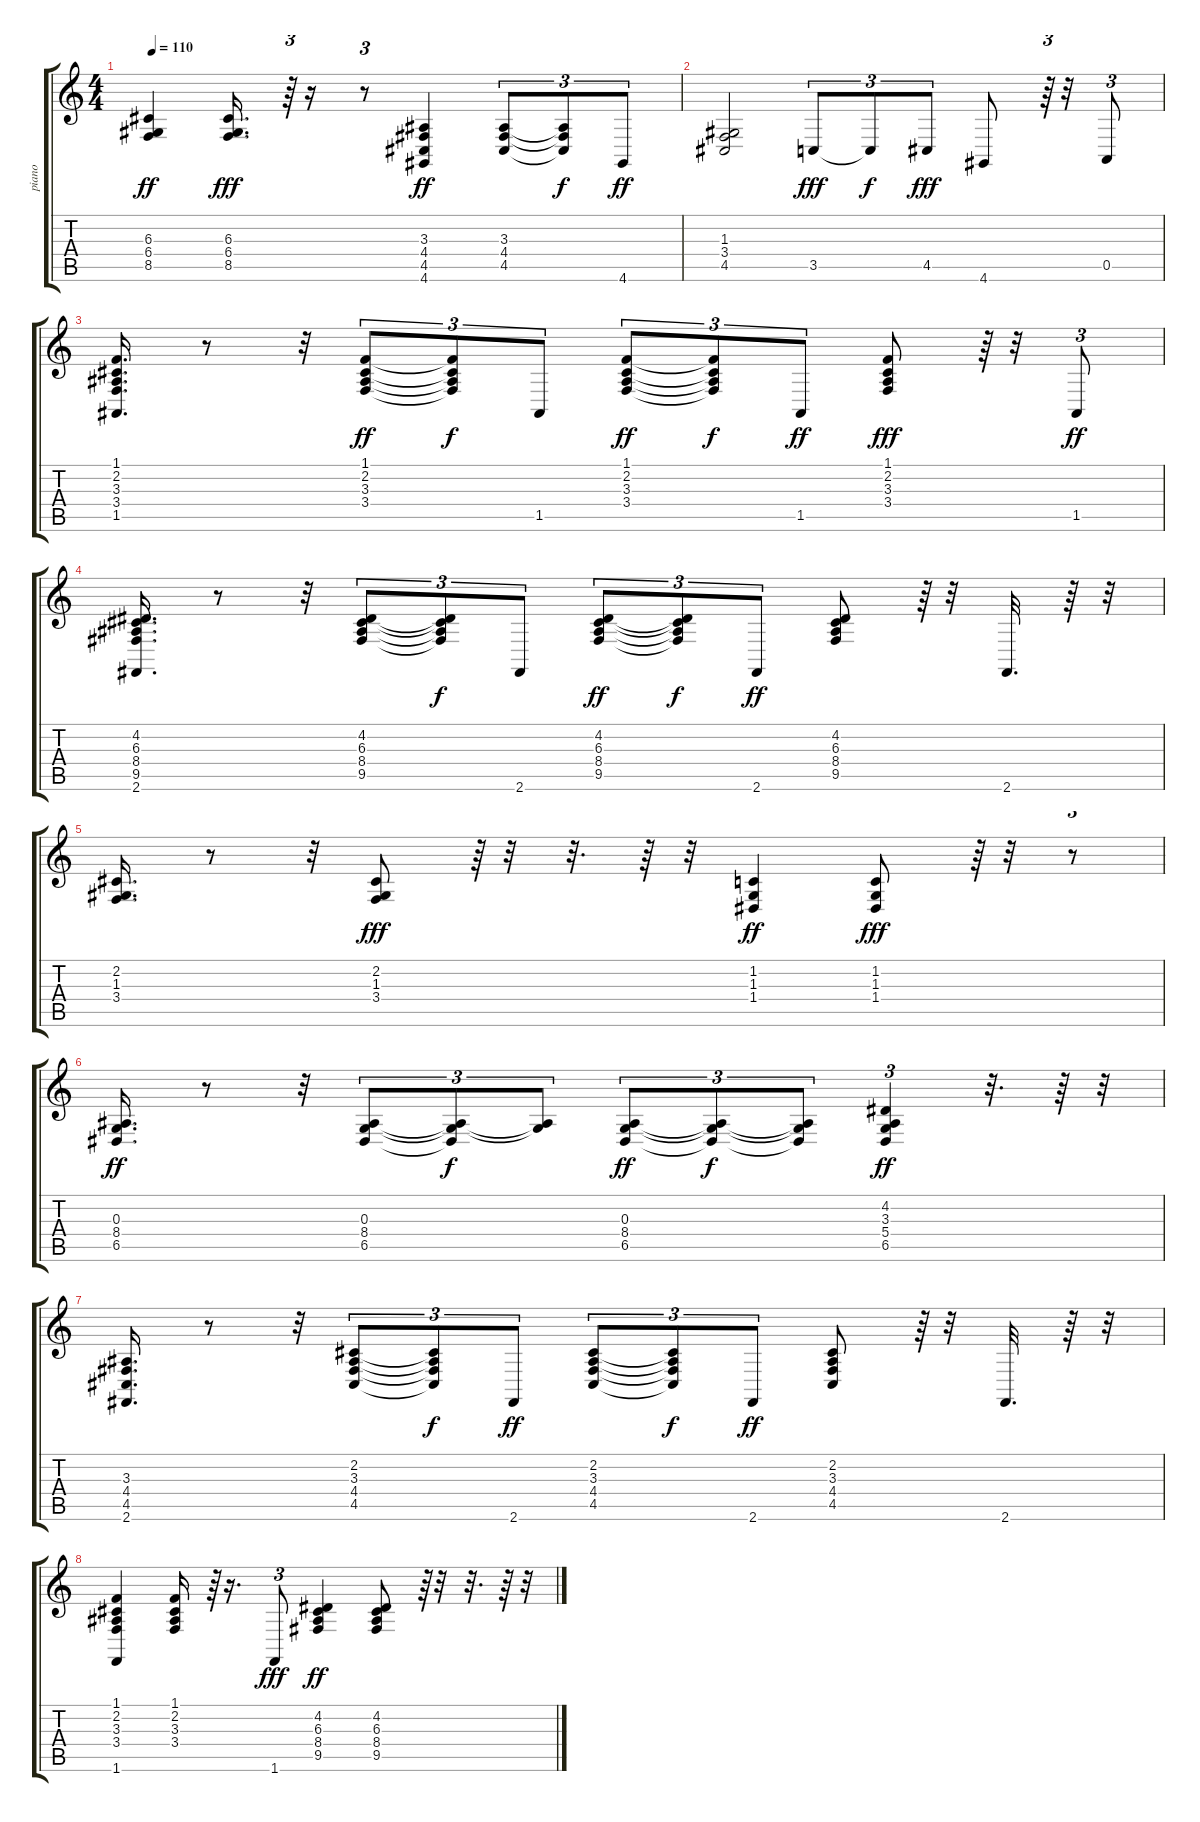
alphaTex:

\track ("piano    " "piano    ") {instrument acousticgrandpiano}
\staff {score tabs}
\tuning (E4 B3 G3 D3 A2 E2) {hide}
\ts (4 4)
\tempo 110
\clef g2
\ks c
(6.3 6.4 8.5).4{dy ff} (6.3 6.4 8.5).16{d dy fff} r.64{tu (3 2)} r.16 r.8{tu (3 2)} (3.3 4.4 4.5 4.6).4{dy ff} (3.3 4.4 4.5).8{tu (3 2)} (3.3{t} 4.4{t} 4.5{t}).8{tu (3 2) dy f} 4.6.8{tu (3 2) dy ff} |
(1.3 3.4 4.5).2 3.5.8{tu (3 2) dy fff} 3.5{t}.8{tu (3 2) dy f} 4.5.8{tu (3 2) dy fff} 4.6.8 r.64{tu (3 2)} r.32 0.5.8{tu (3 2)} |
(1.1 2.2 3.3 3.4 1.5).16{d} r.8 r.32 (1.1 2.2 3.3 3.4).8{tu (3 2) dy ff} (1.1{t} 2.2{t} 3.3{t} 3.4{t}).8{tu (3 2) dy f} 1.5.8{tu (3 2)} (1.1 2.2 3.3 3.4).8{tu (3 2) dy ff} (1.1{t} 2.2{t} 3.3{t} 3.4{t}).8{tu (3 2) dy f} 1.5.8{tu (3 2) dy ff} (1.1 2.2 3.3 3.4).8{dy fff} r.64{tu (3 2)} r.32 1.5.8{tu (3 2) dy ff} |
(4.2 6.3 8.4 9.5 2.6).16{d} r.8 r.32 (4.2 6.3 8.4 9.5).8{tu (3 2)} (4.2{t} 6.3{t} 8.4{t} 9.5{t}).8{tu (3 2) dy f} 2.6.8{tu (3 2)} (4.2 6.3 8.4 9.5).8{tu (3 2) dy ff} (4.2{t} 6.3{t} 8.4{t} 9.5{t}).8{tu (3 2) dy f} 2.6.8{tu (3 2) dy ff} (4.2 6.3 8.4 9.5).8 r.64{tu (3 2)} r.32 2.6.32{d} r.64 r.32 |
(2.2 1.3 3.4).16{d} r.8 r.32 (2.2 1.3 3.4).8{dy fff} r.64{tu (3 2)} r.32 r.32{d} r.64 r.32 (1.2 1.3 1.4).4{dy ff} (1.2 1.3 1.4).8{dy fff} r.64{tu (3 2)} r.32 r.8{tu (3 2)} |
(0.3 8.4 6.5).16{d dy ff} r.8 r.32 (0.3 8.4 6.5).8{tu (3 2)} (0.3{t} 8.4{t} 6.5{t}).8{tu (3 2) dy f} (0.3{t} 8.4{t}).8{tu (3 2)} (0.3 8.4 6.5).8{tu (3 2) dy ff} (0.3{t} 8.4{t} 6.5{t}).8{tu (3 2) dy f} (0.3{t} 8.4{t} 6.5{t}).8{tu (3 2)} (4.2 3.3 5.4 6.5).4{tu (3 2) dy ff} r.32{d} r.64 r.32 |
(3.3 4.4 4.5 2.6).16{d} r.8 r.32 (2.2 3.3 4.4 4.5).8{tu (3 2)} (2.2{t} 3.3{t} 4.4{t} 4.5{t}).8{tu (3 2) dy f} 2.6.8{tu (3 2) dy ff} (2.2 3.3 4.4 4.5).8{tu (3 2)} (2.2{t} 3.3{t} 4.4{t} 4.5{t}).8{tu (3 2) dy f} 2.6.8{tu (3 2) dy ff} (2.2 3.3 4.4 4.5).8 r.64{tu (3 2)} r.32 2.6.32{d} r.64 r.32 |
(1.1 2.2 3.3 3.4 1.6).4 (1.1 2.2 3.3 3.4).16 r.64{tu (3 2)} r.16{d} 1.6.8{tu (3 2) dy fff} (4.2 6.3 8.4 9.5).4{dy ff} (4.2 6.3 8.4 9.5).8 r.64{tu (3 2)} r.32 r.32{d} r.64 r.32
